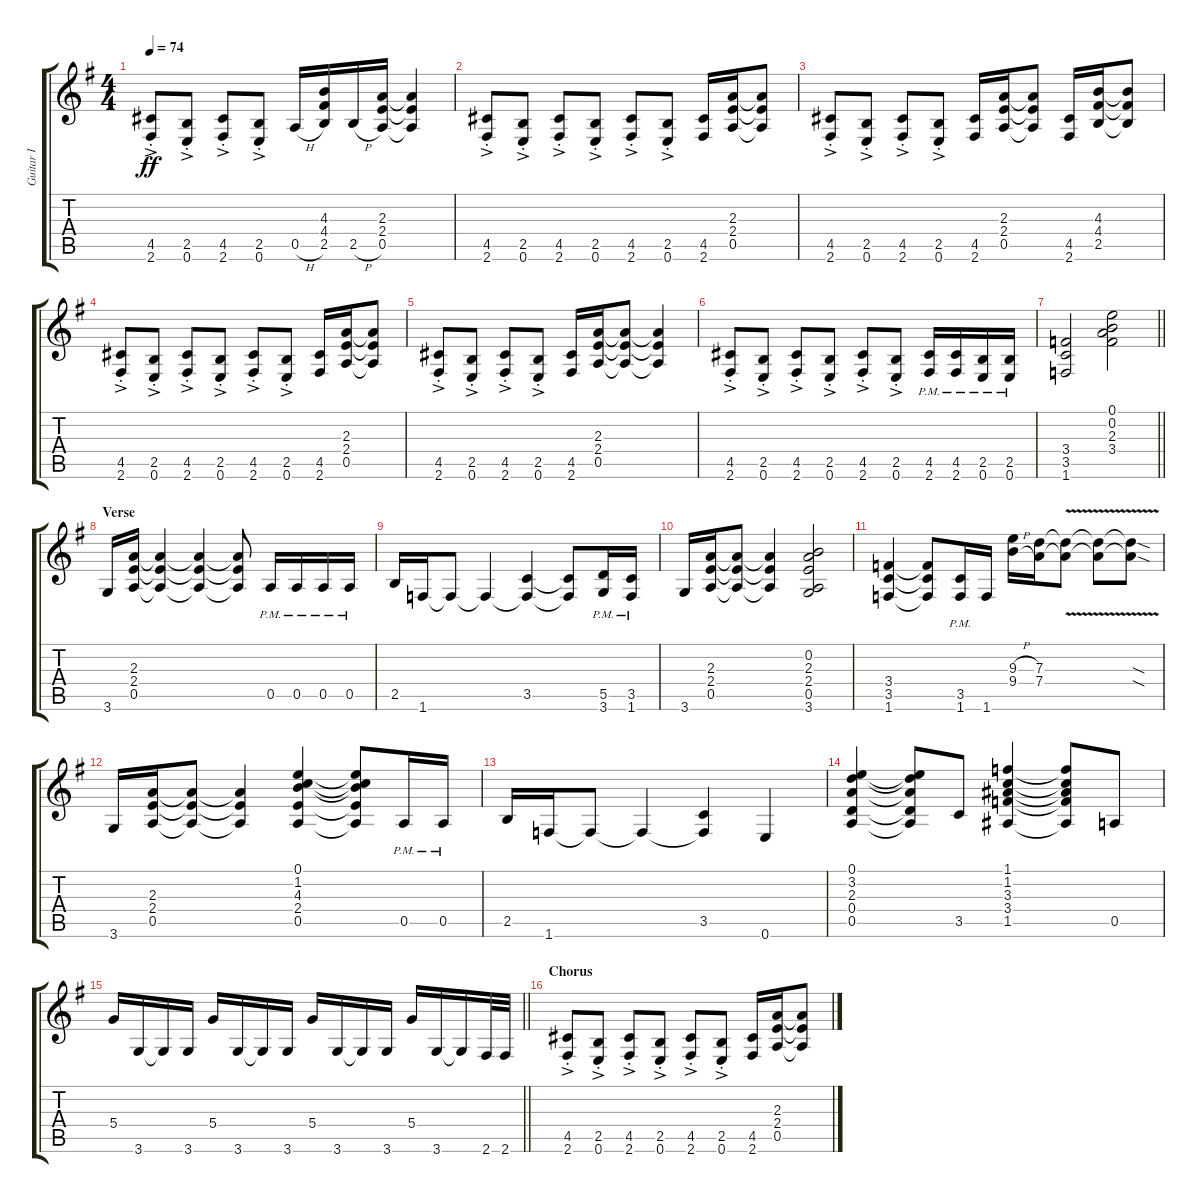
\track ("Guitar I" "Guitar I") {instrument overdrivenguitar}
\staff {score tabs}
\tuning (E4 B3 G3 D3 A2 E2) {hide}
\ts (4 4)
\tempo 74
\clef g2
\ks g
(4.5{ac st} 2.6{ac st}).8{dy ff} (2.5{ac st} 0.6{ac st}).8 (4.5{ac st} 2.6{ac st}).8 (2.5{ac st} 0.6{ac st}).8 0.5{h}.16 (4.3 4.4 2.5).16 2.5{h}.16 (2.3 2.4 0.5).16 (2.3{t} 2.4{t} 0.5{t}).4 |
(4.5{ac st} 2.6{ac st}).8 (2.5{ac st} 0.6{ac st}).8 (4.5{ac st} 2.6{ac st}).8 (2.5{ac st} 0.6{ac st}).8 (4.5{ac st} 2.6{ac st}).8 (2.5{ac st} 0.6{ac st}).8 (4.5 2.6).16 (2.3 2.4 0.5).16 (2.3{t} 2.4{t} 0.5{t}).8 |
(4.5{ac st} 2.6{ac st}).8 (2.5{ac st} 0.6{ac st}).8 (4.5{ac st} 2.6{ac st}).8 (2.5{ac st} 0.6{ac st}).8 (4.5 2.6).16 (2.3 2.4 0.5).16 (2.3{t} 2.4{t} 0.5{t}).8 (4.5 2.6).16 (4.3 4.4 2.5).16 (4.3{t} 4.4{t} 2.5{t}).8 |
(4.5{ac st} 2.6{ac st}).8 (2.5{ac st} 0.6{ac st}).8 (4.5{ac st} 2.6{ac st}).8 (2.5{ac st} 0.6{ac st}).8 (4.5{ac st} 2.6{ac st}).8 (2.5{ac st} 0.6{ac st}).8 (4.5 2.6).16 (2.3 2.4 0.5).16 (2.3{t} 2.4{t} 0.5{t}).8 |
(4.5{ac st} 2.6{ac st}).8 (2.5{ac st} 0.6{ac st}).8 (4.5{ac st} 2.6{ac st}).8 (2.5{ac st} 0.6{ac st}).8 (4.5 2.6).16 (2.3 2.4 0.5).16 (2.3{t} 2.4{t} 0.5{t}).8 (2.3{t} 2.4{t} 0.5{t}).4 |
(4.5{ac st} 2.6{ac st}).8 (2.5{ac st} 0.6{ac st}).8 (4.5{ac st} 2.6{ac st}).8 (2.5{ac st} 0.6{ac st}).8 (4.5{ac st} 2.6{ac st}).8 (2.5{ac st} 0.6{ac st}).8 (4.5{pm} 2.6{pm}).16 (4.5{pm} 2.6{pm}).16 (2.5{pm} 0.6{pm}).16 (2.5{pm} 0.6{pm}).16 |
\barLineRight lightlight
(3.4 3.5 1.6).2 (0.1 0.2 2.3 3.4).2 |
\section ("" "Verse")
3.6.16 (2.3 2.4 0.5).16 (2.3{t} 2.4{t} 0.5{t}).4 (2.3{t} 2.4{t} 0.5{t}).4 (2.3{t} 2.4{t} 0.5{t}).8 0.5{pm}.16 0.5{pm}.16 0.5{pm}.16 0.5{pm}.16 |
2.5.16 1.6.16 1.6{t}.8 1.6{t}.4 (3.5 1.6{t}).4 (3.5{t} 1.6{t}).8 (5.5{pm} 3.6{pm}).16 (3.5{pm} 1.6{pm}).16 |
3.6.16 (2.3 2.4 0.5).16 (2.3{t} 2.4{t} 0.5{t}).8 (2.3{t} 2.4{t} 0.5{t}).4 (0.2 2.3 2.4 0.5 3.6).2 |
(3.4 3.5 1.6).4 (3.4{t} 3.5{t} 1.6{t}).8 (3.5{pm} 1.6{pm}).16 1.6.16 (9.3{h} 9.4{h}).16 (7.3 7.4).16 (7.3{v t} 7.4{v t}).8 (7.3{v t} 7.4{v t}).8 (7.3{v sod t} 7.4{v sod t}).8 |
3.6.16 (2.3 2.4 0.5).16 (2.3{t} 2.4{t} 0.5{t}).8 (2.3{t} 2.4{t} 0.5{t}).4 (0.1 1.2 4.3 2.4 0.5).4 (0.1{t} 1.2{t} 4.3{t} 2.4{t} 0.5{t}).8 0.5{pm}.16 0.5{pm}.16 |
2.5.16 1.6.16 1.6{t}.8 1.6{t}.4 (3.5 1.6{t}).4 0.6.4 |
(0.1 3.2 2.3 0.4 0.5).4 (0.1{t} 3.2{t} 2.3{t} 0.4{t} 0.5{t}).8 3.5.8 (1.1 1.2 3.3 3.4 1.5).4 (1.1{t} 1.2{t} 3.3{t} 3.4{t} 1.5{t}).8 0.5.8 |
\barLineRight lightlight
5.4.16 3.6.16 3.6{t}.16 3.6.16 5.4.16 3.6.16 3.6{t}.16 3.6.16 5.4.16 3.6.16 3.6{t}.16 3.6.16 5.4.16 3.6.16 3.6{t}.16 2.6.32 2.6.32 |
\section ("" "Chorus")
(4.5{ac st} 2.6{ac st}).8 (2.5{ac st} 0.6{ac st}).8 (4.5{ac st} 2.6{ac st}).8 (2.5{ac st} 0.6{ac st}).8 (4.5{ac st} 2.6{ac st}).8 (2.5{ac st} 0.6{ac st}).8 (4.5 2.6).16 (2.3 2.4 0.5).16 (2.3{t} 2.4{t} 0.5{t}).8
